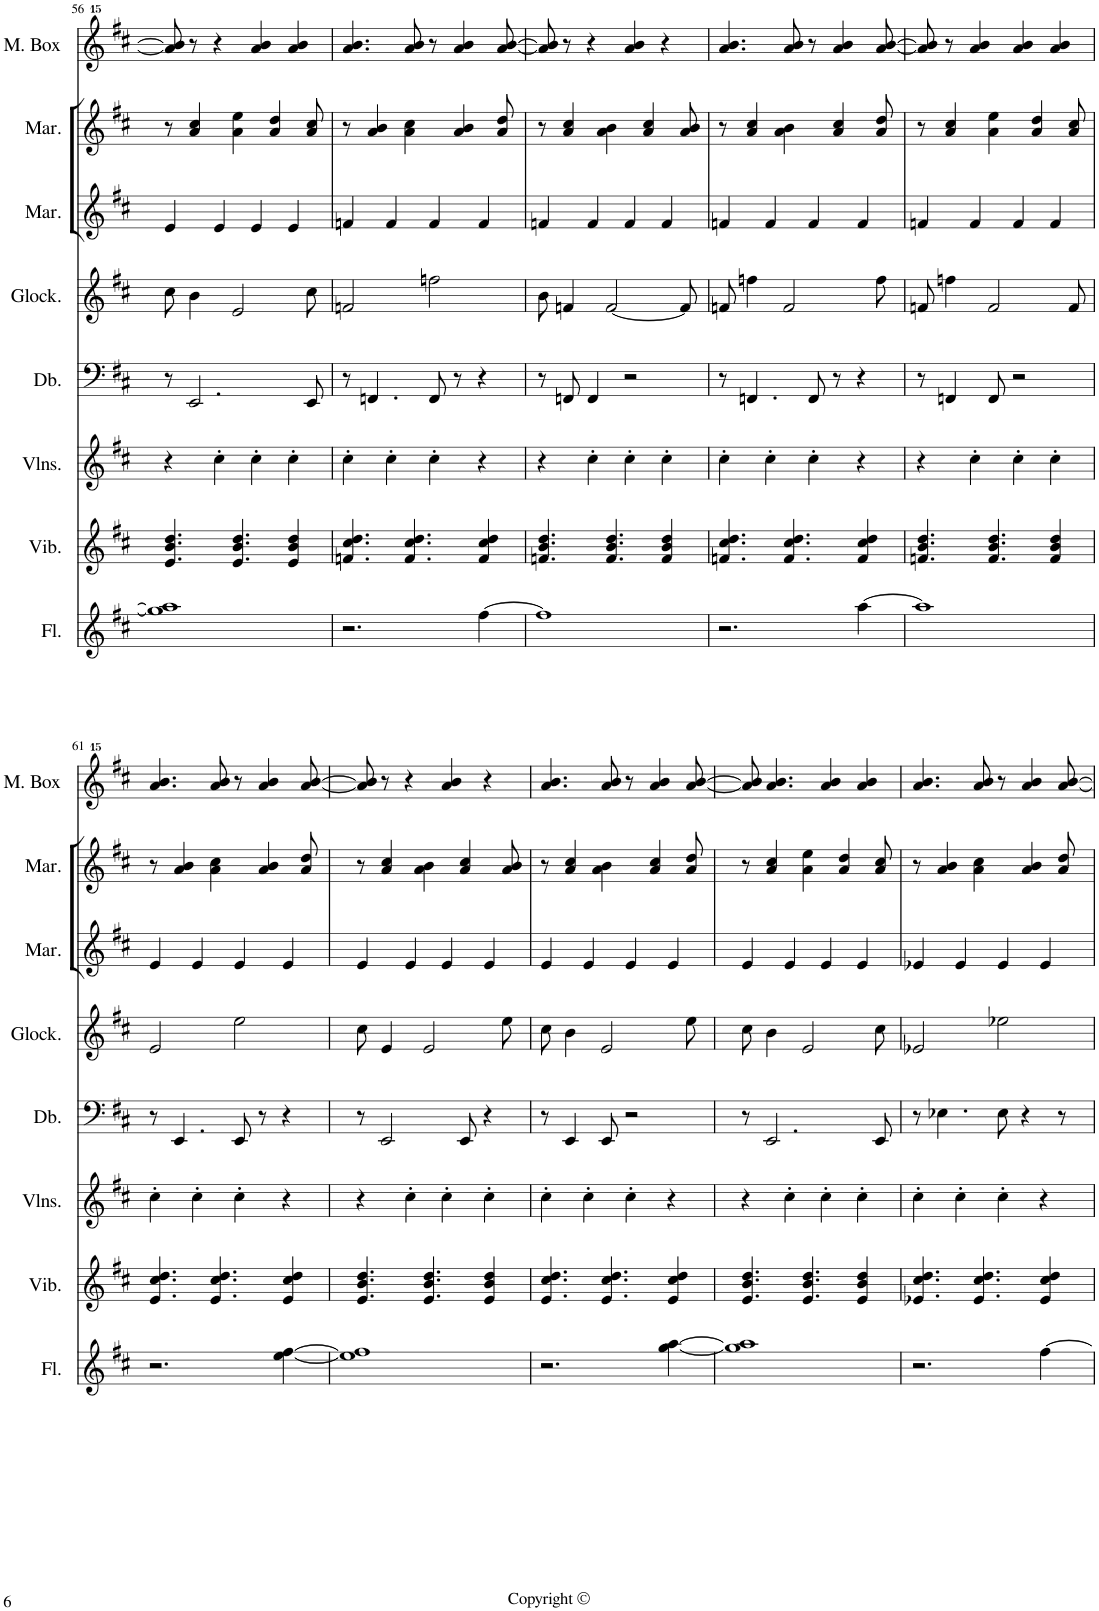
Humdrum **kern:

**kern	**kern	**kern	**kern	**kern	**kern	**kern	**kern
*part8	*part7	*part6	*part5	*part4	*part3	*part2	*part1
*staff8	*staff7	*staff6	*staff5	*staff4	*staff3	*staff2	*staff1
*I"Flute	*I"Vibraphone	*I"Violins	*I"Double Bass	*I"Glockenspiel	*I"Marimba	*I"Marimba	*I"Music Box
*I'Fl.	*I'Vib.	*I'Vlns.	*I'Db.	*I'Glock.	*I'Mar.	*I'Mar.	*I'M. Box
!!LO:PB:g=z
*clefG2	*clefG2	*clefG2	*clefF4	*clefG2	*clefG2	*clefG2	*clefG^^2
*	*	*	*Trd7c12	*Trd-14c-24	*	*	*
*k[f#c#]	*k[f#c#]	*k[f#c#]	*k[f#c#]	*k[f#c#]	*k[f#c#]	*k[f#c#]	*k[f#c#]
*M4/4	*M4/4	*M4/4	*M4/4	*M4/4	*M4/4	*M4/4	*M4/4
=56	=56	=56	=56	=56	=56	=56	=56
1gg] 1aa]	4.e/ 4.b/ 4.dd/	4r	8r	8cc#\	4e/	8r	8aaa/] 8bbb/]
.	.	.	2.EE/	4b\	.	4a/ 4cc#/	8r
.	.	4cc#'\	.	.	4e/	.	4r
.	4.e/ 4.b/ 4.dd/	.	.	2e/	.	4a\ 4ee\	.
.	.	4cc#'\	.	.	4e/	.	4aaa/ 4bbb/
.	.	.	.	.	.	4a/ 4dd/	.
.	4e/ 4b/ 4dd/	4cc#'\	.	.	4e/	.	4aaa/ 4bbb/
.	.	.	8EE/	8cc#\	.	8a/ 8cc#/	.
=57	=57	=57	=57	=57	=57	=57	=57
2.r	4.fn/ 4.cc#/ 4.dd/	4cc#'\	8r	2fn/	4fn/	8r	4.aaa/ 4.bbb/
.	.	.	4.FFn/	.	.	4a/ 4b/	.
.	.	4cc#'\	.	.	4f/	.	.
.	4.f/ 4.cc#/ 4.dd/	.	.	.	.	4a\ 4cc#\	8aaa/ 8bbb/
.	.	4cc#'\	8FF/	2ffn\	4f/	.	8r
.	.	.	8r	.	.	4a/ 4b/	4aaa/ 4bbb/
[4ff#\	4f/ 4cc#/ 4dd/	4r	4r	.	4f/	.	.
.	.	.	.	.	.	8a/ 8dd/	[8aaa/ [8bbb/
=58	=58	=58	=58	=58	=58	=58	=58
1ff#]	4.fn/ 4.b/ 4.dd/	4r	8r	8b\	4fn/	8r	8aaa/] 8bbb/]
.	.	.	8FFn/	4fn/	.	4a/ 4cc#/	8r
.	.	4cc#'\	4FF/	.	4f/	.	4r
.	4.f/ 4.b/ 4.dd/	.	.	[2f/	.	4a\ 4b\	.
.	.	4cc#'\	2r	.	4f/	.	4aaa/ 4bbb/
.	.	.	.	.	.	4a/ 4cc#/	.
.	4f/ 4b/ 4dd/	4cc#'\	.	.	4f/	.	4r
.	.	.	.	8f/]	.	8a/ 8b/	.
=59	=59	=59	=59	=59	=59	=59	=59
2.r	4.fn/ 4.cc#/ 4.dd/	4cc#'\	8r	8fn/	4fn/	8r	4.aaa/ 4.bbb/
.	.	.	4.FFn/	4ffn\	.	4a/ 4cc#/	.
.	.	4cc#'\	.	.	4f/	.	.
.	4.f/ 4.cc#/ 4.dd/	.	.	2f/	.	4a\ 4b\	8aaa/ 8bbb/
.	.	4cc#'\	8FF/	.	4f/	.	8r
.	.	.	8r	.	.	4a/ 4cc#/	4aaa/ 4bbb/
[4aa\	4f/ 4cc#/ 4dd/	4r	4r	.	4f/	.	.
.	.	.	.	8ff\	.	8a/ 8dd/	[8aaa/ [8bbb/
=60	=60	=60	=60	=60	=60	=60	=60
1aa]	4.fn/ 4.b/ 4.dd/	4r	8r	8fn/	4fn/	8r	8aaa/] 8bbb/]
.	.	.	4FFn/	4ffn\	.	4a/ 4cc#/	8r
.	.	4cc#'\	.	.	4f/	.	4aaa/ 4bbb/
.	4.f/ 4.b/ 4.dd/	.	8FF/	2f/	.	4a\ 4ee\	.
.	.	4cc#'\	2r	.	4f/	.	4aaa/ 4bbb/
.	.	.	.	.	.	4a/ 4dd/	.
.	4f/ 4b/ 4dd/	4cc#'\	.	.	4f/	.	4aaa/ 4bbb/
.	.	.	.	8f/	.	8a/ 8cc#/	.
!!LO:LB:g=z
=61	=61	=61	=61	=61	=61	=61	=61
2.r	4.e/ 4.cc#/ 4.dd/	4cc#'\	8r	2e/	4e/	8r	4.aaa/ 4.bbb/
.	.	.	4.EE/	.	.	4a/ 4b/	.
.	.	4cc#'\	.	.	4e/	.	.
.	4.e/ 4.cc#/ 4.dd/	.	.	.	.	4a\ 4cc#\	8aaa/ 8bbb/
.	.	4cc#'\	8EE/	2ee\	4e/	.	8r
.	.	.	8r	.	.	4a/ 4b/	4aaa/ 4bbb/
[4ee\ [4ff#\	4e/ 4cc#/ 4dd/	4r	4r	.	4e/	.	.
.	.	.	.	.	.	8a/ 8dd/	[8aaa/ [8bbb/
=62	=62	=62	=62	=62	=62	=62	=62
1ee] 1ff#]	4.e/ 4.b/ 4.dd/	4r	8r	8cc#\	4e/	8r	8aaa/] 8bbb/]
.	.	.	2EE/	4e/	.	4a/ 4cc#/	8r
.	.	4cc#'\	.	.	4e/	.	4r
.	4.e/ 4.b/ 4.dd/	.	.	2e/	.	4a\ 4b\	.
.	.	4cc#'\	.	.	4e/	.	4aaa/ 4bbb/
.	.	.	8EE/	.	.	4a/ 4cc#/	.
.	4e/ 4b/ 4dd/	4cc#'\	4r	.	4e/	.	4r
.	.	.	.	8ee\	.	8a/ 8b/	.
=63	=63	=63	=63	=63	=63	=63	=63
2.r	4.e/ 4.cc#/ 4.dd/	4cc#'\	8r	8cc#\	4e/	8r	4.aaa/ 4.bbb/
.	.	.	4EE/	4b\	.	4a/ 4cc#/	.
.	.	4cc#'\	.	.	4e/	.	.
.	4.e/ 4.cc#/ 4.dd/	.	8EE/	2e/	.	4a\ 4b\	8aaa/ 8bbb/
.	.	4cc#'\	2r	.	4e/	.	8r
.	.	.	.	.	.	4a/ 4cc#/	4aaa/ 4bbb/
[4gg\ [4aa\	4e/ 4cc#/ 4dd/	4r	.	.	4e/	.	.
.	.	.	.	8ee\	.	8a/ 8dd/	[8aaa/ [8bbb/
=64	=64	=64	=64	=64	=64	=64	=64
1gg] 1aa]	4.e/ 4.b/ 4.dd/	4r	8r	8cc#\	4e/	8r	8aaa/] 8bbb/]
.	.	.	2.EE/	4b\	.	4a/ 4cc#/	4.aaa/ 4.bbb/
.	.	4cc#'\	.	.	4e/	.	.
.	4.e/ 4.b/ 4.dd/	.	.	2e/	.	4a\ 4ee\	.
.	.	4cc#'\	.	.	4e/	.	4aaa/ 4bbb/
.	.	.	.	.	.	4a/ 4dd/	.
.	4e/ 4b/ 4dd/	4cc#'\	.	.	4e/	.	4aaa/ 4bbb/
.	.	.	8EE/	8cc#\	.	8a/ 8cc#/	.
=65	=65	=65	=65	=65	=65	=65	=65
2.r	4.e-X/ 4.cc#/ 4.dd/	4cc#'\	8r	2e-X/	4e-X/	8r	4.aaa/ 4.bbb/
.	.	.	4.E-X\	.	.	4a/ 4b/	.
.	.	4cc#'\	.	.	4e-/	.	.
.	4.e-/ 4.cc#/ 4.dd/	.	.	.	.	4a\ 4cc#\	8aaa/ 8bbb/
.	.	4cc#'\	8E-\	2ee-X\	4e-/	.	8r
.	.	.	4r	.	.	4a/ 4b/	4aaa/ 4bbb/
[4ff#\	4e-/ 4cc#/ 4dd/	4r	.	.	4e-/	.	.
.	.	.	8r	.	.	8a/ 8dd/	[8aaa/ [8bbb/
=	=	=	=	=	=	=	=
*-	*-	*-	*-	*-	*-	*-	*-
